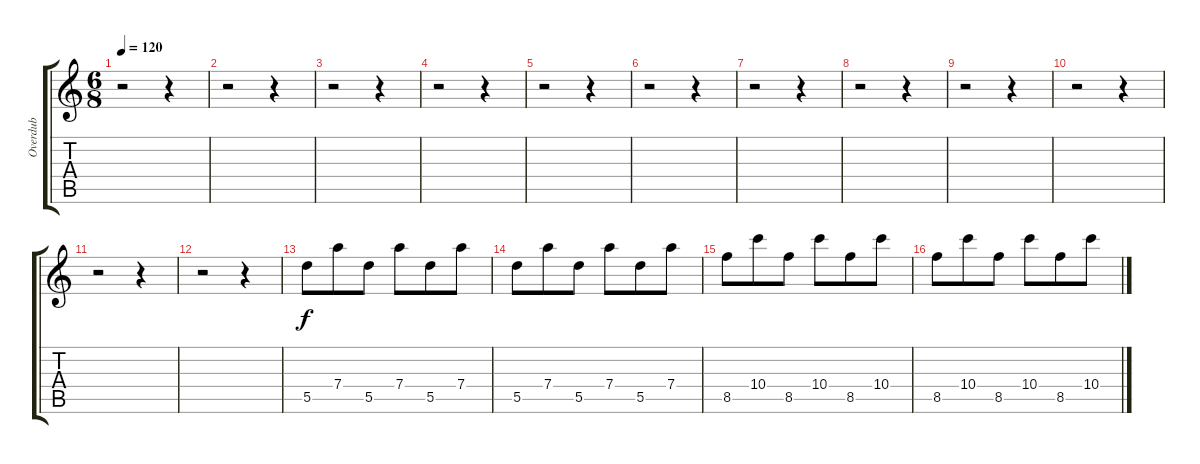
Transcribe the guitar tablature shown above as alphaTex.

\track ("Overdub" "Overdub") {instrument electricguitarclean}
\staff {score tabs}
\tuning (E4 B3 G4 D4 A3 E3) {hide}
\ts (6 8)
\tempo 120
\clef g2
\ks c
r.2{dy f} r.4 |
r.2 r.4 |
r.2 r.4 |
r.2 r.4 |
r.2 r.4 |
r.2 r.4 |
r.2 r.4 |
r.2 r.4 |
r.2 r.4 |
r.2 r.4 |
r.2 r.4 |
r.2 r.4 |
5.5.8 7.4.8 5.5.8 7.4.8 5.5.8 7.4.8 |
5.5.8 7.4.8 5.5.8 7.4.8 5.5.8 7.4.8 |
8.5.8 10.4.8 8.5.8 10.4.8 8.5.8 10.4.8 |
8.5.8 10.4.8 8.5.8 10.4.8 8.5.8 10.4.8
